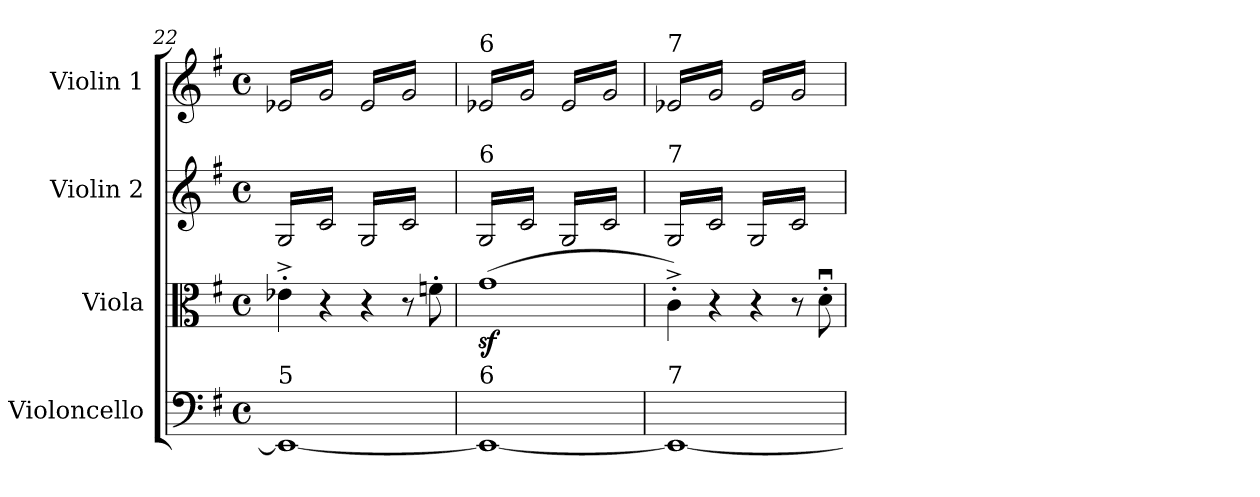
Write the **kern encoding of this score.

**kern	**kern	**kern	**kern
*part4	*part3	*part2	*part1
*staff4	*staff3	*staff2	*staff1
*I"Violoncello	*I"Viola	*I"Violin 2	*I"Violin 1
*I'Vc	*I'Vla	*I'Vln	*I'Vln
!!LO:PB:g=z
*clefF4	*clefC3	*clefG2	*clefG2
*k[f#]	*k[f#]	*k[f#]	*k[f#]
*M4/4	*M4/4	*M4/4	*M4/4
*met(c)	*met(c)	*met(c)	*met(c)
=22	=22	=22	=22
!	!	!	!LO:TX:a:t=5
!	!	!LO:TX:a:t=5	!
!LO:TX:a:t=5	!	!	!
*	*	*tremolo	*
*	*	*	*tremolo
1EE-_	4e-X'^\	(16G/LL	(16e-X/LL
.	.	16c/	16g/
.	.	16G/	16e-X/
.	.	16c/	16g/
.	4r	16G/	16e-X/
.	.	16c/	16g/
.	.	16G/	16e-X/
.	.	16c/JJ	16g/JJ
.	4r	16G/LL	16e-/LL
.	.	16c/)	16g/)
.	.	16G/	16e-/
.	.	16c/)	16g/)
.	8r	16G/	16e-/
.	.	16c/)	16g/)
.	8fn'\	16G/	16e-/
.	.	16c/)JJ	16g/)JJ
=23	=23	=23	=23
!	!	!	!LO:TX:a:t=6
!	!	!LO:TX:a:t=6	!
!LO:TX:a:t=6	!	!	!
1EE-_	(1gz<	(16G/LL	(16e-X/LL
.	.	16c/	16g/
.	.	16G/	16e-X/
.	.	16c/	16g/
.	.	16G/	16e-X/
.	.	16c/	16g/
.	.	16G/	16e-X/
.	.	16c/JJ	16g/JJ
.	.	16G/LL	16e-/LL
.	.	16c/)	16g/)
.	.	16G/	16e-/
.	.	16c/)	16g/)
.	.	16G/	16e-/
.	.	16c/)	16g/)
.	.	16G/	16e-/
.	.	16c/)JJ	16g/)JJ
=24	=24	=24	=24
!	!	!	!LO:TX:a:t=7
!	!	!LO:TX:a:t=7	!
!LO:TX:a:t=7	!	!	!
1EE-_	4c'^\)	(16G/LL	(16e-X/LL
.	.	16c/	16g/
.	.	16G/	16e-X/
.	.	16c/	16g/
.	4r	16G/	16e-X/
.	.	16c/	16g/
.	.	16G/	16e-X/
.	.	16c/JJ	16g/JJ
.	4r	16G/LL	16e-/LL
.	.	16c/)	16g/)
.	.	16G/	16e-/
.	.	16c/)	16g/)
.	8r	16G/	16e-/
.	.	16c/)	16g/)
.	8du'\	16G/	16e-/
.	.	16c/)JJ	16g/)JJ
*	*	*	*Xtremolo
*	*	*Xtremolo	*
.	.	.	.
.	.	.	.
.	.	.	.
.	.	.	.
=	=	=	=
*-	*-	*-	*-
